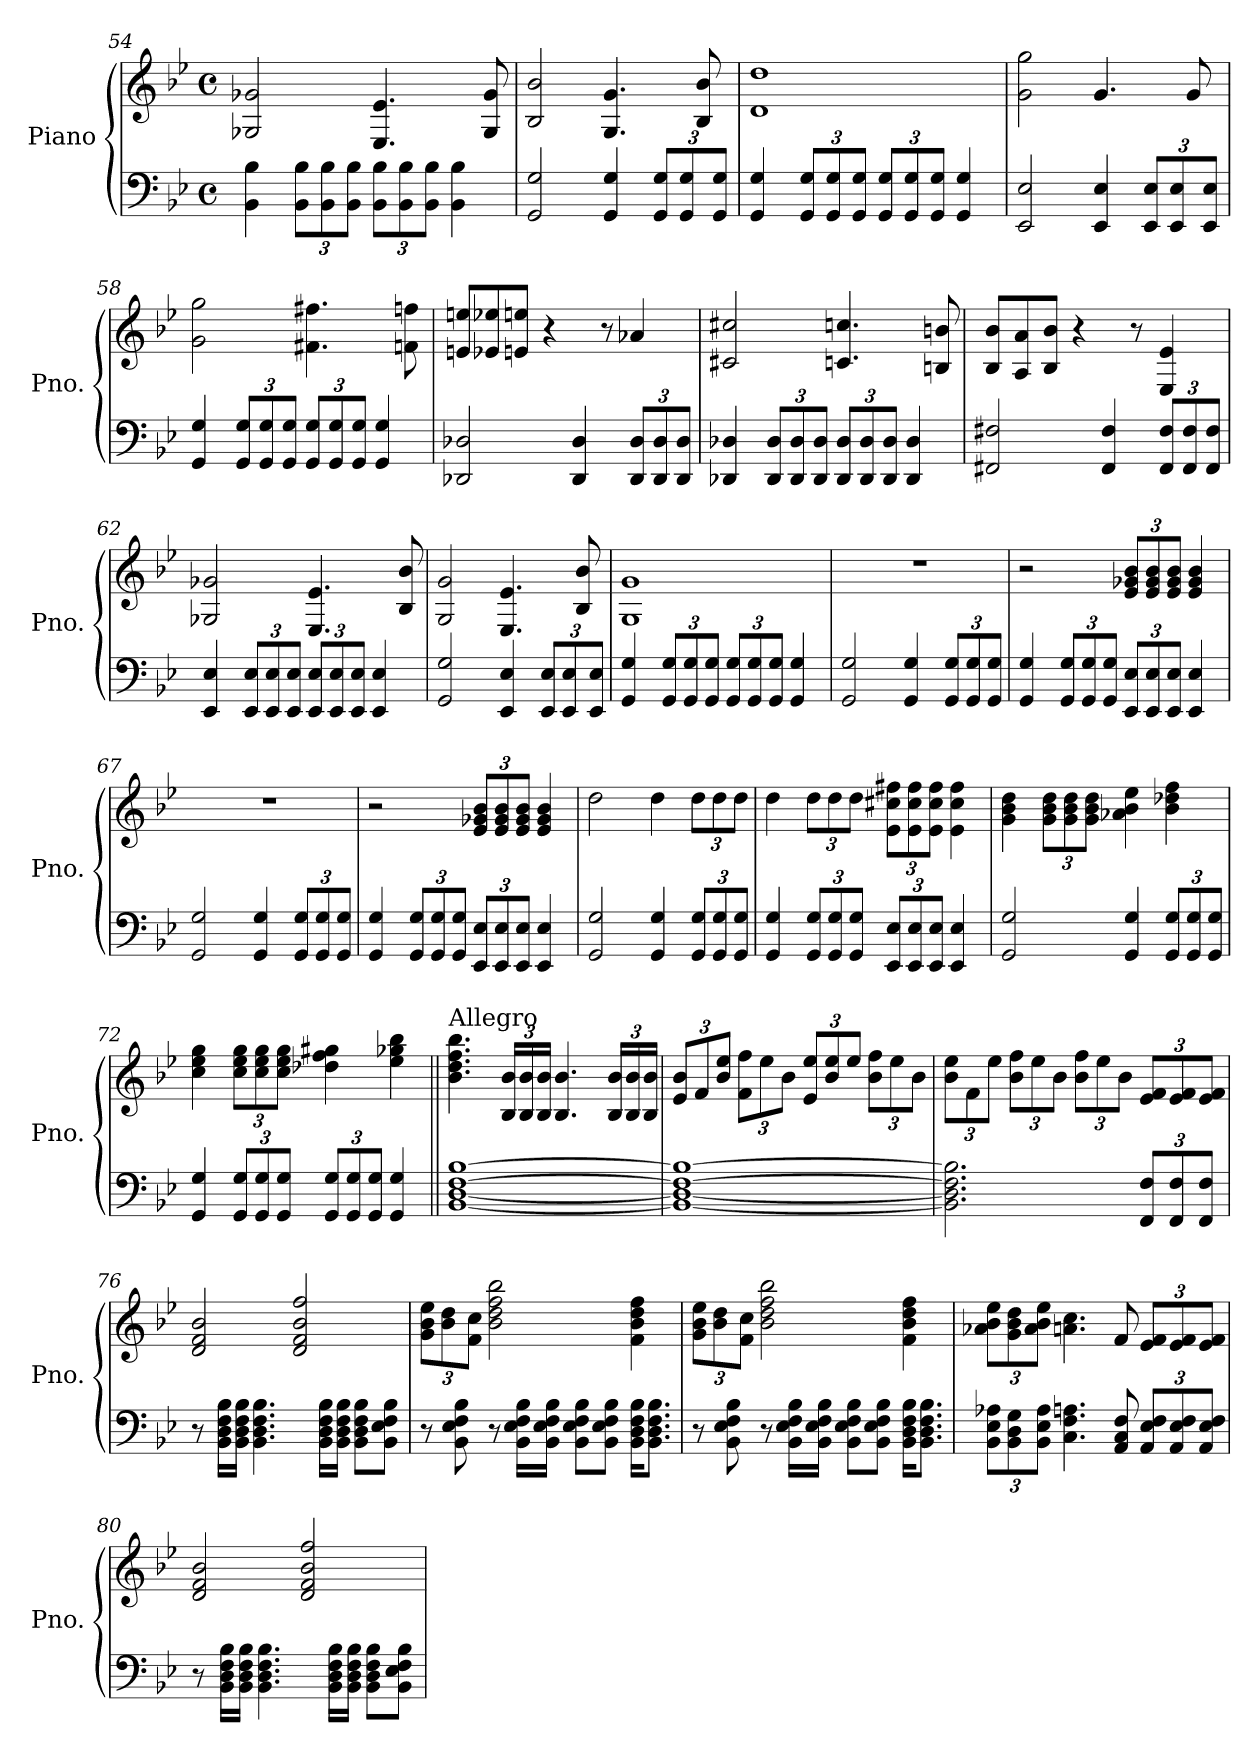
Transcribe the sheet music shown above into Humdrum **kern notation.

**kern	**kern
*part1	*part1
*staff2	*staff1
*I"Piano	*
*I'Pno.	*
*clefF4	*clefG2
*k[b-e-]	*k[b-e-]
*M4/4	*M4/4
*met(c)	*met(c)
=54	=54
4BB-\ 4B-\	2G-X/ 2g-X/
*Xbrackettup	*
12BB-\ 12B-\L	.
12BB-\ 12B-\	.
12BB-\ 12B-\J	.
12BB-\ 12B-\L	4.E-/ 4.e-/
12BB-\ 12B-\	.
12BB-\ 12B-\J	.
4BB-\ 4B-\	.
.	8G-/ 8g-/
!!LO:LB:g=z
=55	=55
2GG/ 2G/	2B-/ 2b-/
4GG/ 4G/	4.G/ 4.g/
12GG/ 12G/L	.
12GG/ 12G/	.
.	8B-/ 8b-/
12GG/ 12G/J	.
=56	=56
4GG/ 4G/	1d 1dd
12GG/ 12G/L	.
12GG/ 12G/	.
12GG/ 12G/J	.
12GG/ 12G/L	.
12GG/ 12G/	.
12GG/ 12G/J	.
4GG/ 4G/	.
=57	=57
2EE-/ 2E-/	2g\ 2gg\
4EE-/ 4E-/	4.g/
12EE-/ 12E-/L	.
12EE-/ 12E-/	.
.	8g/
12EE-/ 12E-/J	.
=58	=58
4GG/ 4G/	2g\ 2gg\
12GG/ 12G/L	.
12GG/ 12G/	.
12GG/ 12G/J	.
12GG/ 12G/L	4.f#X\ 4.ff#X\
12GG/ 12G/	.
12GG/ 12G/J	.
4GG/ 4G/	.
.	8fn\ 8ffn\
=59	=59
2DD-X/ 2D-X/	8en/ 8een/L
.	8e-X/ 8ee-X/
.	8en/ 8een/J
.	4r
4DD-/ 4D-/	.
.	8r
12DD-/ 12D-/L	4a-X/
12DD-/ 12D-/	.
12DD-/ 12D-/J	.
!!LO:LB:g=z
=60	=60
4DD-X/ 4D-X/	2c#X/ 2cc#X/
12DD-/ 12D-/L	.
12DD-/ 12D-/	.
12DD-/ 12D-/J	.
12DD-/ 12D-/L	4.cn/ 4.ccn/
12DD-/ 12D-/	.
12DD-/ 12D-/J	.
4DD-/ 4D-/	.
.	8Bn/ 8bn/
=61	=61
2FF#X/ 2F#X/	8B-/ 8b-/L
.	8A/ 8a/
.	8B-/ 8b-/J
.	4r
4FF#/ 4F#/	.
.	8r
12FF#/ 12F#/L	4E-/ 4e-/
12FF#/ 12F#/	.
12FF#/ 12F#/J	.
=62	=62
4EE-/ 4E-/	2G-X/ 2g-X/
12EE-/ 12E-/L	.
12EE-/ 12E-/	.
12EE-/ 12E-/J	.
12EE-/ 12E-/L	4.E-/ 4.e-/
12EE-/ 12E-/	.
12EE-/ 12E-/J	.
4EE-/ 4E-/	.
.	8B-/ 8b-/
=63	=63
2GG/ 2G/	2G/ 2g/
4EE-/ 4E-/	4.E-/ 4.e-/
12EE-/ 12E-/L	.
12EE-/ 12E-/	.
.	8B-/ 8b-/
12EE-/ 12E-/J	.
!!LO:LB:g=z
=64	=64
4GG/ 4G/	1G 1g
12GG/ 12G/L	.
12GG/ 12G/	.
12GG/ 12G/J	.
12GG/ 12G/L	.
12GG/ 12G/	.
12GG/ 12G/J	.
4GG/ 4G/	.
=65	=65
2GG/ 2G/	1r
4GG/ 4G/	.
12GG/ 12G/L	.
12GG/ 12G/	.
12GG/ 12G/J	.
=66	=66
4GG/ 4G/	2r
12GG/ 12G/L	.
12GG/ 12G/	.
12GG/ 12G/J	.
*	*Xbrackettup
12EE-/ 12E-/L	12e-/ 12g-X/ 12b-/L
12EE-/ 12E-/	12e-/ 12g-/ 12b-/
12EE-/ 12E-/J	12e-/ 12g-/ 12b-/J
4EE-/ 4E-/	4e-/ 4g-/ 4b-/
=67	=67
2GG/ 2G/	1r
4GG/ 4G/	.
12GG/ 12G/L	.
12GG/ 12G/	.
12GG/ 12G/J	.
=68	=68
4GG/ 4G/	2r
12GG/ 12G/L	.
12GG/ 12G/	.
12GG/ 12G/J	.
12EE-/ 12E-/L	12e-/ 12g-X/ 12b-/L
12EE-/ 12E-/	12e-/ 12g-/ 12b-/
12EE-/ 12E-/J	12e-/ 12g-/ 12b-/J
4EE-/ 4E-/	4e-/ 4g-/ 4b-/
!!LO:PB:g=z
=69	=69
2GG/ 2G/	2dd\
4GG/ 4G/	4dd\
12GG/ 12G/L	12dd\L
12GG/ 12G/	12dd\
12GG/ 12G/J	12dd\J
=70	=70
4GG/ 4G/	4dd\
12GG/ 12G/L	12dd\L
12GG/ 12G/	12dd\
12GG/ 12G/J	12dd\J
12EE-/ 12E-/L	12e-\ 12cc#X\ 12ff#X\L
12EE-/ 12E-/	12e-\ 12cc#\ 12ff#\
12EE-/ 12E-/J	12e-\ 12cc#\ 12ff#\J
4EE-/ 4E-/	4e-\ 4cc#\ 4ff#\
=71	=71
2GG/ 2G/	4g\ 4b-\ 4dd\
.	12g\ 12b-\ 12dd\L
.	12g\ 12b-\ 12dd\
.	12g\ 12b-\ 12dd\J
4GG/ 4G/	4a-X\ 4b-\ 4ee-\
12GG/ 12G/L	4b-\ 4dd-X\ 4ff\
12GG/ 12G/	.
12GG/ 12G/J	.
=72	=72
4GG/ 4G/	4cc\ 4ee-\ 4gg\
12GG/ 12G/L	12cc\ 12ee-\ 12gg\L
12GG/ 12G/	12cc\ 12ee-\ 12gg\
12GG/ 12G/J	12cc\ 12ee-\ 12gg\J
12GG/ 12G/L	4dd-X\ 4ff\ 4gg#X\
12GG/ 12G/	.
12GG/ 12G/J	.
4GG/ 4G/	4ee-\ 4gg-X\ 4bb-\
!!LO:LB:g=z
=73||	=73||
*	*MM120
!	!LO:TX:a:t=Allegro
[1BB- [1D [1F [1B-	4.b-\ 4.dd\ 4.ff\ 4.bb-\
.	24B-/ 24b-/LL
.	24B-/ 24b-/
.	24B-/ 24b-/JJ
.	4.B-/ 4.b-/
.	24B-/ 24b-/LL
.	24B-/ 24b-/
.	24B-/ 24b-/JJ
=74	=74
1BB-_ 1D_ 1F_ 1B-_	12e-/ 12b-/L
.	12f/
.	12b-/ 12ee-/J
.	12f\ 12ff\L
.	12ee-\
.	12b-\J
.	12e-/ 12ee-/L
.	12b-/ 12ee-/
.	12ee-/J
.	12b-\ 12ff\L
.	12ee-\
.	12b-\J
=75	=75
2.BB-\] 2.D\] 2.F\] 2.B-\]	12b-\ 12ee-\L
.	12f\
.	12ee-\J
.	12b-\ 12ff\L
.	12ee-\
.	12b-\J
.	12b-\ 12ff\L
.	12ee-\
.	12b-\J
12FF/ 12F/L	12e-/ 12f/L
12FF/ 12F/	12e-/ 12f/
12FF/ 12F/J	12e-/ 12f/J
!!LO:LB:g=z
=76	=76
8r	2d/ 2f/ 2b-/
16BB-\ 16D\ 16F\ 16B-\LL	.
16BB-\ 16D\ 16F\ 16B-\JJ	.
4.BB-\ 4.D\ 4.F\ 4.B-\	.
.	2d/ 2f/ 2b-/ 2ff/
16BB-\ 16D\ 16F\ 16B-\LL	.
16BB-\ 16D\ 16F\ 16B-\JJ	.
8BB-\ 8D\ 8F\ 8B-\L	.
8BB-\ 8E-\ 8F\ 8B-\J	.
=77	=77
8r	12g\ 12b-\ 12ee-\L
.	12b-\ 12dd\
8BB-\ 8E-\ 8F\ 8B-\	.
.	12f\ 12cc\J
8r	2b-\ 2dd\ 2ff\ 2bb-\
16BB-\ 16E-\ 16F\ 16B-\LL	.
16BB-\ 16E-\ 16F\ 16B-\JJ	.
8BB-\ 8E-\ 8F\ 8B-\L	.
8BB-\ 8E-\ 8F\ 8B-\J	.
16BB-\ 16D\ 16F\ 16B-\KL	4f\ 4b-\ 4dd\ 4ff\
8.BB-\ 8.D\ 8.F\ 8.B-\J	.
=78	=78
8r	12g\ 12b-\ 12ee-\L
.	12b-\ 12dd\
8BB-\ 8E-\ 8F\ 8B-\	.
.	12f\ 12cc\J
8r	2b-\ 2dd\ 2ff\ 2bb-\
16BB-\ 16E-\ 16F\ 16B-\LL	.
16BB-\ 16E-\ 16F\ 16B-\JJ	.
8BB-\ 8E-\ 8F\ 8B-\L	.
8BB-\ 8E-\ 8F\ 8B-\J	.
16BB-\ 16D\ 16F\ 16B-\KL	4f\ 4b-\ 4dd\ 4ff\
8.BB-\ 8.D\ 8.F\ 8.B-\J	.
!!LO:LB:g=z
=79	=79
12BB-\ 12E-\ 12A-X\L	12a-X\ 12b-\ 12ee-\L
12BB-\ 12D\ 12G\	12g\ 12b-\ 12dd\
12BB-\ 12E-\ 12A-\J	12a-\ 12b-\ 12ee-\J
4.C\ 4.F\ 4.An\	4.an\ 4.cc\
8AA/ 8C/ 8F/	8f/
12AA/ 12E-/ 12F/L	12e-/ 12f/L
12AA/ 12E-/ 12F/	12e-/ 12f/
12AA/ 12E-/ 12F/J	12e-/ 12f/J
=80	=80
8r	2d/ 2f/ 2b-/
16BB-\ 16D\ 16F\ 16B-\LL	.
16BB-\ 16D\ 16F\ 16B-\JJ	.
4.BB-\ 4.D\ 4.F\ 4.B-\	.
.	2d/ 2f/ 2b-/ 2ff/
16BB-\ 16D\ 16F\ 16B-\LL	.
16BB-\ 16D\ 16F\ 16B-\JJ	.
8BB-\ 8D\ 8F\ 8B-\L	.
8BB-\ 8E-\ 8F\ 8B-\J	.
=	=
*-	*-
